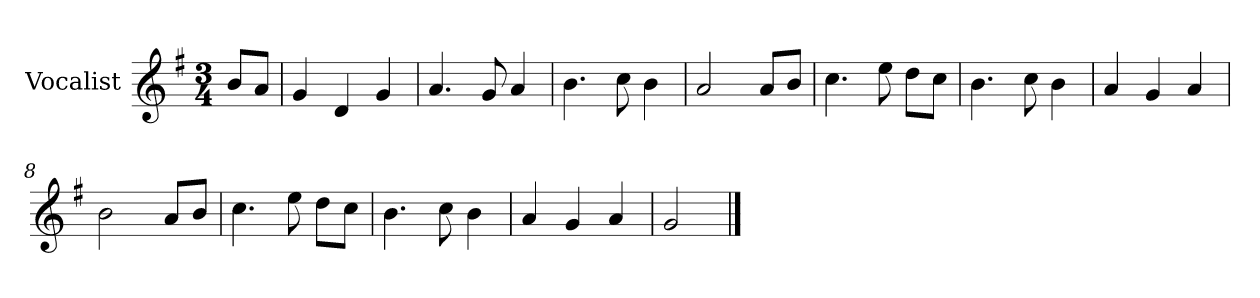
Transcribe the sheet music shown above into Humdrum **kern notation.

**kern
*part1
*staff1
*I"Vocalist
*k[f#]
*G:
*M3/4
=
8bL
8aJ
=1
4g
4d
4g
=2
4.a
8g
4a
=3
4.b
8cc
4b
=4
2a
8aL
8bJ
=5
4.cc
8ee
8ddL
8ccJ
=6
4.b
8cc
4b
=7
4a
4g
4a
=8
2b
8aL
8bJ
=9
4.cc
8ee
8ddL
8ccJ
=10
4.b
8cc
4b
=11
4a
4g
4a
=12
2g
==
*-
